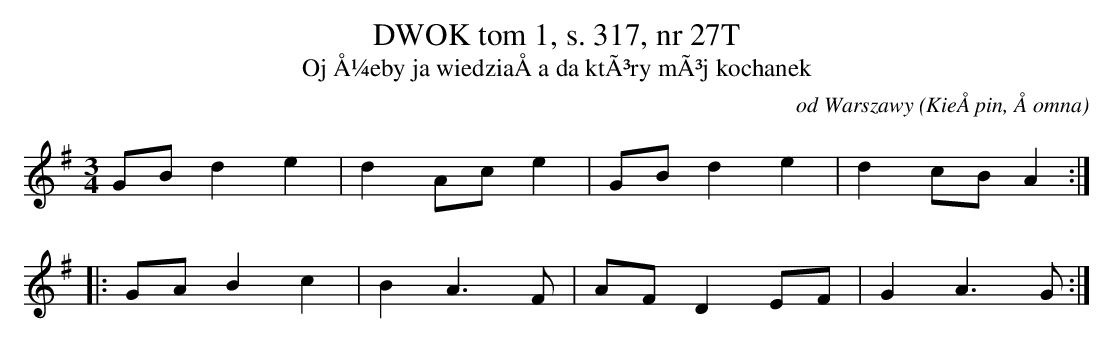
X:1
T: DWOK tom 1, s. 317, nr 27T
T: Oj Å¼eby ja wiedziaÅa da ktÃ³ry mÃ³j kochanek
O: od Warszawy (KieÅpin, Åomna)
M: 3/4
L: 1/8
K: G
GBd2e2 | d2Ace2 | GBd2e2 | d2cBA2 ::
GAB2c2 | B2A3F | AFD2EF | G2A3G :|
